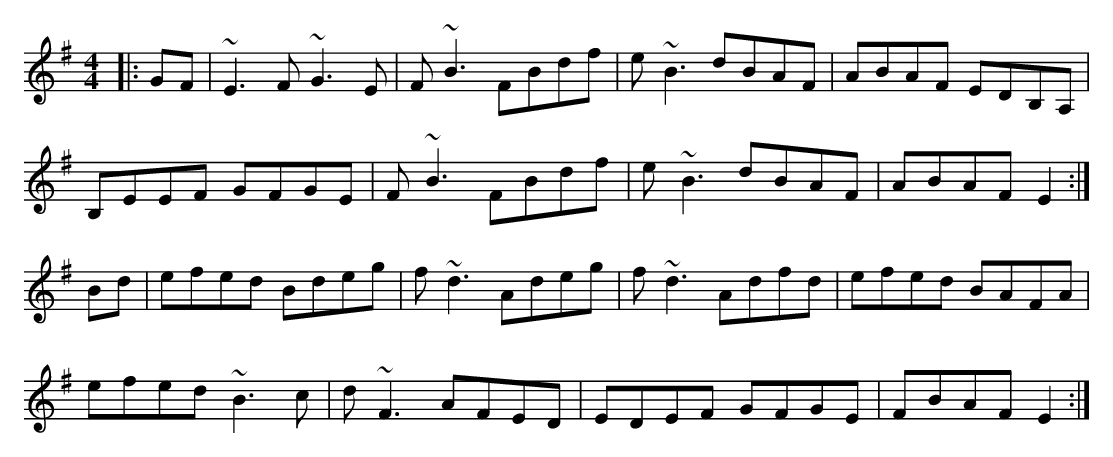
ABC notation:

X:1
M:4/4
K:Emin
|:GF|~E3 F ~G3 E|F ~B3FBdf|e~B3 dBAF|ABAF EDB,A,|
B,EEF GFGE|F ~B3FBdf|e~B3dBAF|ABAF E2:|
Bd|efed Bdeg|f~d3 Adeg|f~d3 Adfd|efed BAFA|
efed ~B3c|d~F3AFED|EDEF GFGE|FBAF E2:|
